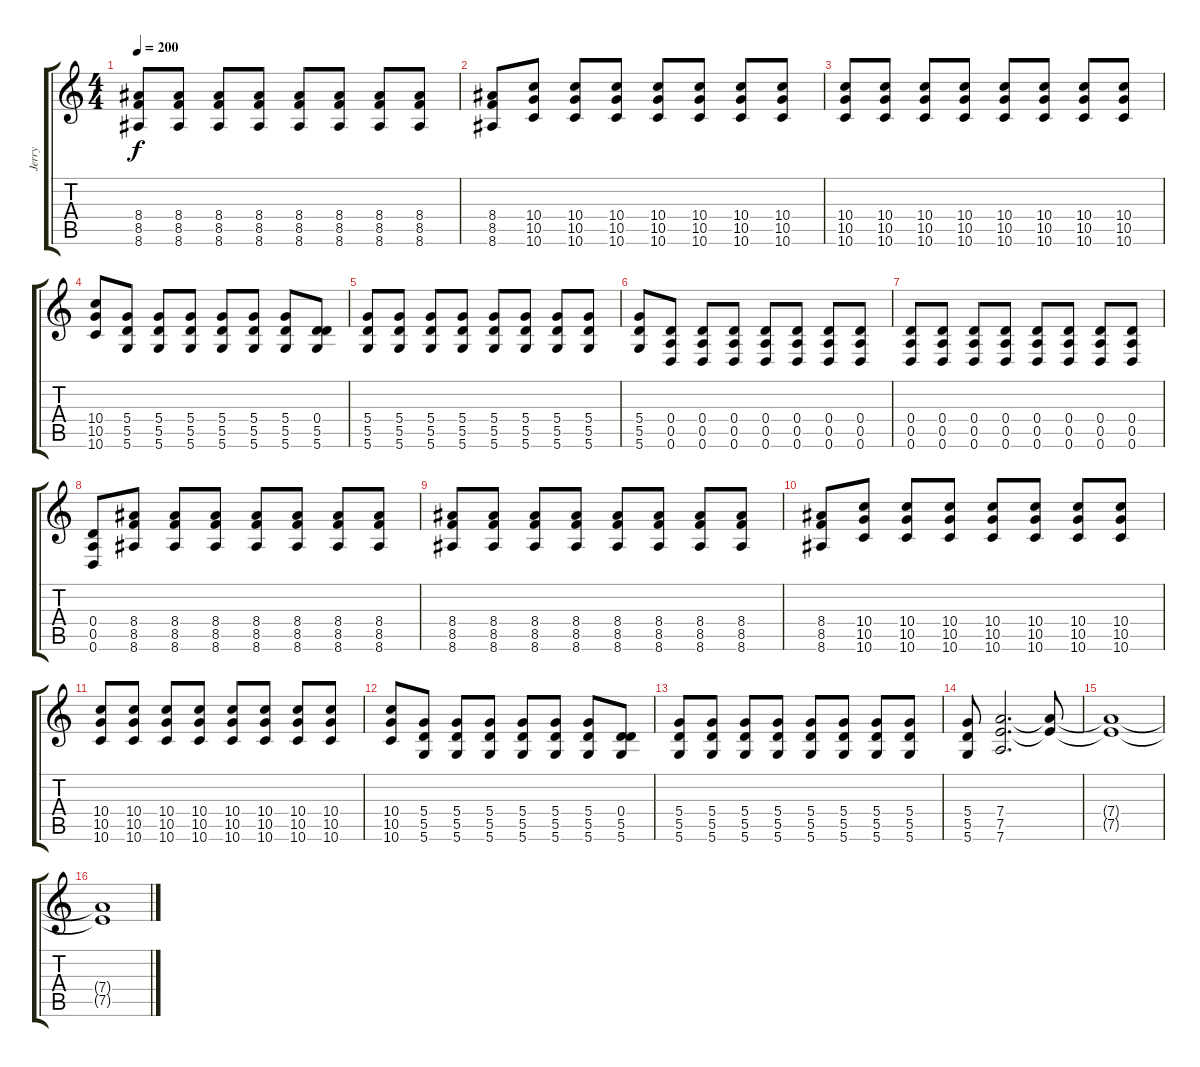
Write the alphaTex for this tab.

\track ("Jerry" "Jerry") {instrument overdrivenguitar}
\staff {score tabs}
\tuning (E4 B3 G3 D3 A2 D2) {hide}
\ts (4 4)
\tempo 200
\clef g2
\ks c
(8.4 8.5 8.6).8{dy f} (8.4 8.5 8.6).8 (8.4 8.5 8.6).8 (8.4 8.5 8.6).8 (8.4 8.5 8.6).8 (8.4 8.5 8.6).8 (8.4 8.5 8.6).8 (8.4 8.5 8.6).8 |
(8.4 8.5 8.6).8 (10.4 10.5 10.6).8 (10.4 10.5 10.6).8 (10.4 10.5 10.6).8 (10.4 10.5 10.6).8 (10.4 10.5 10.6).8 (10.4 10.5 10.6).8 (10.4 10.5 10.6).8 |
(10.4 10.5 10.6).8 (10.4 10.5 10.6).8 (10.4 10.5 10.6).8 (10.4 10.5 10.6).8 (10.4 10.5 10.6).8 (10.4 10.5 10.6).8 (10.4 10.5 10.6).8 (10.4 10.5 10.6).8 |
(10.4 10.5 10.6).8 (5.4 5.5 5.6).8 (5.4 5.5 5.6).8 (5.4 5.5 5.6).8 (5.4 5.5 5.6).8 (5.4 5.5 5.6).8 (5.4 5.5 5.6).8 (0.4 5.5 5.6).8 |
(5.4 5.5 5.6).8 (5.4 5.5 5.6).8 (5.4 5.5 5.6).8 (5.4 5.5 5.6).8 (5.4 5.5 5.6).8 (5.4 5.5 5.6).8 (5.4 5.5 5.6).8 (5.4 5.5 5.6).8 |
(5.4 5.5 5.6).8 (0.4 0.5 0.6).8 (0.4 0.5 0.6).8 (0.4 0.5 0.6).8 (0.4 0.5 0.6).8 (0.4 0.5 0.6).8 (0.4 0.5 0.6).8 (0.4 0.5 0.6).8 |
(0.4 0.5 0.6).8 (0.4 0.5 0.6).8 (0.4 0.5 0.6).8 (0.4 0.5 0.6).8 (0.4 0.5 0.6).8 (0.4 0.5 0.6).8 (0.4 0.5 0.6).8 (0.4 0.5 0.6).8 |
(0.4 0.5 0.6).8 (8.4 8.5 8.6).8 (8.4 8.5 8.6).8 (8.4 8.5 8.6).8 (8.4 8.5 8.6).8 (8.4 8.5 8.6).8 (8.4 8.5 8.6).8 (8.4 8.5 8.6).8 |
(8.4 8.5 8.6).8 (8.4 8.5 8.6).8 (8.4 8.5 8.6).8 (8.4 8.5 8.6).8 (8.4 8.5 8.6).8 (8.4 8.5 8.6).8 (8.4 8.5 8.6).8 (8.4 8.5 8.6).8 |
(8.4 8.5 8.6).8 (10.4 10.5 10.6).8 (10.4 10.5 10.6).8 (10.4 10.5 10.6).8 (10.4 10.5 10.6).8 (10.4 10.5 10.6).8 (10.4 10.5 10.6).8 (10.4 10.5 10.6).8 |
(10.4 10.5 10.6).8 (10.4 10.5 10.6).8 (10.4 10.5 10.6).8 (10.4 10.5 10.6).8 (10.4 10.5 10.6).8 (10.4 10.5 10.6).8 (10.4 10.5 10.6).8 (10.4 10.5 10.6).8 |
(10.4 10.5 10.6).8 (5.4 5.5 5.6).8 (5.4 5.5 5.6).8 (5.4 5.5 5.6).8 (5.4 5.5 5.6).8 (5.4 5.5 5.6).8 (5.4 5.5 5.6).8 (0.4 5.5 5.6).8 |
(5.4 5.5 5.6).8 (5.4 5.5 5.6).8 (5.4 5.5 5.6).8 (5.4 5.5 5.6).8 (5.4 5.5 5.6).8 (5.4 5.5 5.6).8 (5.4 5.5 5.6).8 (5.4 5.5 5.6).8 |
(5.4 5.5 5.6).8 (7.4 7.5 7.6).2{d} (7.4{t} 7.5{t}).8 |
(7.4{t} 7.5{t}).1 |
(7.4{t} 7.5{t}).1
